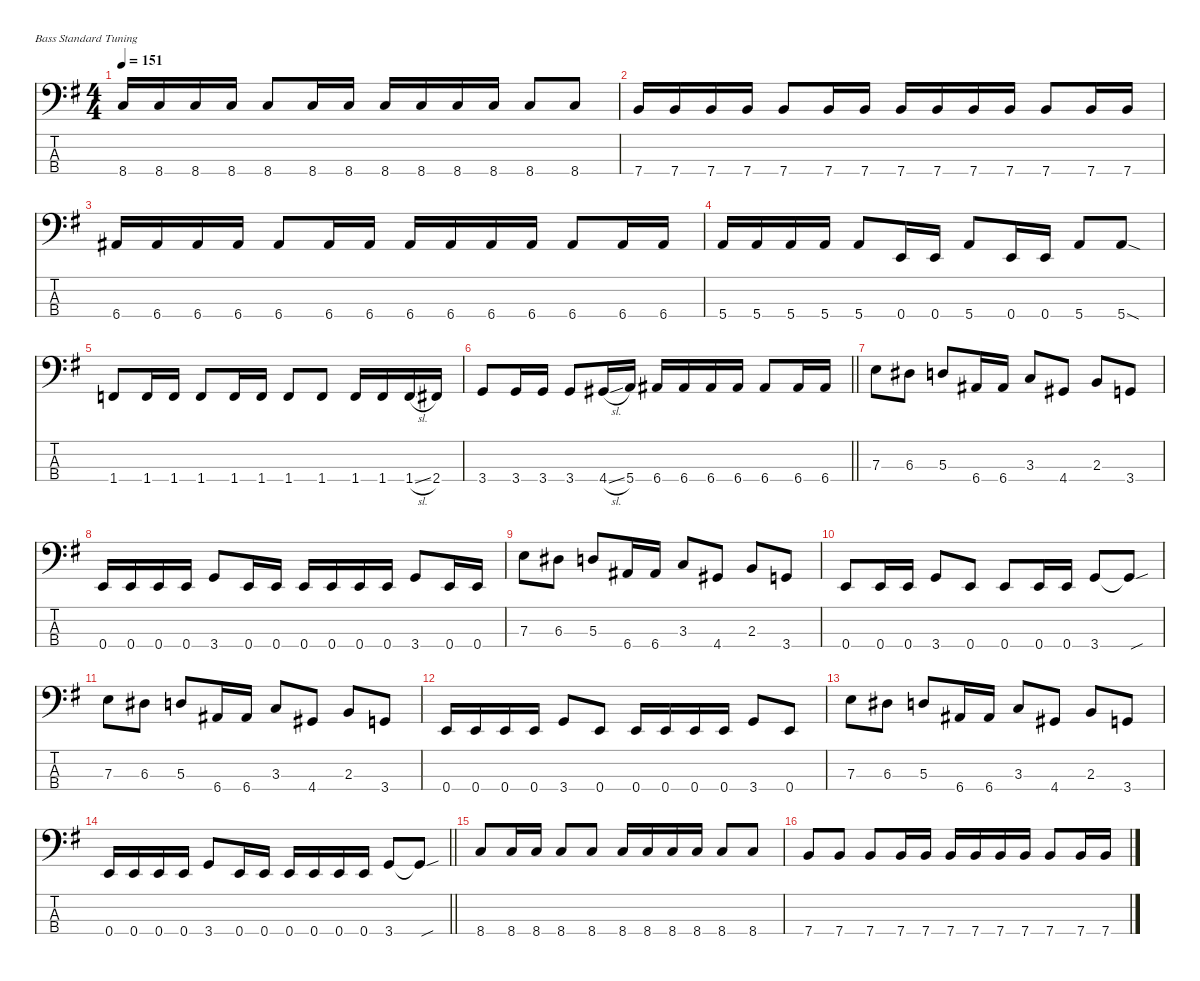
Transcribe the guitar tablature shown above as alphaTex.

\defaultSystemsLayout 4
\hideDynamics
\bracketExtendMode nobrackets
\singleTrackTrackNamePolicy hidden
\multiTrackTrackNamePolicy hidden
\otherSystemsTrackNameOrientation horizontal
\track ("Cliff Burton" "el.bs.") {instrument electricbassfinger}
\staff {score tabs}
\tuning (G2 D2 A1 E1)
\ts (4 4)
\tempo 151
\clef f4
\ks eminor
8.4{acc forcenatural}.16{dy f beam Up} 8.4{acc forcenatural}.16{beam Up} 8.4{acc forcenatural}.16{beam Up} 8.4{acc forcenatural}.16{beam Up} 8.4{acc forcenatural}.8{beam Up} 8.4{acc forcenatural}.16{beam Up} 8.4{acc forcenatural}.16{beam Up} 8.4{acc forcenatural}.16{beam Up} 8.4{acc forcenatural}.16{beam Up} 8.4{acc forcenatural}.16{beam Up} 8.4{acc forcenatural}.16{beam Up} 8.4{acc forcenatural}.8{beam Up} 8.4{acc forcenatural}.8{beam Up} |
7.4{acc forcenatural}.16{beam Up} 7.4{acc forcenatural}.16{beam Up} 7.4{acc forcenatural}.16{beam Up} 7.4{acc forcenatural}.16{beam Up} 7.4{acc forcenatural}.8{beam Up} 7.4{acc forcenatural}.16{beam Up} 7.4{acc forcenatural}.16{beam Up} 7.4{acc forcenatural}.16{beam Up} 7.4{acc forcenatural}.16{beam Up} 7.4{acc forcenatural}.16{beam Up} 7.4{acc forcenatural}.16{beam Up} 7.4{acc forcenatural}.8{beam Up} 7.4{acc forcenatural}.16{beam Up} 7.4{acc forcenatural}.16{beam Up} |
6.4{acc #}.16{beam Up} 6.4{acc #}.16{beam Up} 6.4{acc #}.16{beam Up} 6.4{acc #}.16{beam Up} 6.4{acc #}.8{beam Up} 6.4{acc #}.16{beam Up} 6.4{acc #}.16{beam Up} 6.4{acc #}.16{beam Up} 6.4{acc #}.16{beam Up} 6.4{acc #}.16{beam Up} 6.4{acc #}.16{beam Up} 6.4{acc #}.8{beam Up} 6.4{acc #}.16{beam Up} 6.4{acc #}.16{beam Up} |
5.4{acc forcenatural}.16{beam Up} 5.4{acc forcenatural}.16{beam Up} 5.4{acc forcenatural}.16{beam Up} 5.4{acc forcenatural}.16{beam Up} 5.4{acc forcenatural}.8{beam Up} 0.4{acc forcenatural}.16{beam Up} 0.4{acc forcenatural}.16{beam Up} 5.4{acc forcenatural}.8{beam Up} 0.4{acc forcenatural}.16{beam Up} 0.4{acc forcenatural}.16{beam Up} 5.4{acc forcenatural}.8{beam Up} 5.4{sod acc forcenatural}.8{beam Up} |
1.4{acc forcenatural}.8{beam Up} 1.4{acc forcenatural}.16{beam Up} 1.4{acc forcenatural}.16{beam Up} 1.4{acc forcenatural}.8{beam Up} 1.4{acc forcenatural}.16{beam Up} 1.4{acc forcenatural}.16{beam Up} 1.4{acc forcenatural}.8{beam Up} 1.4{acc forcenatural}.8{beam Up} 1.4{acc forcenatural}.16{beam Up} 1.4{acc forcenatural}.16{beam Up} 1.4{sl acc forcenatural}.16{beam Up} 2.4{acc #}.16{beam Up} |
\barLineRight lightlight
3.4{acc forcenatural}.8{beam Up} 3.4{acc forcenatural}.16{beam Up} 3.4{acc forcenatural}.16{beam Up} 3.4{acc forcenatural}.8{beam Up} 4.4{sl acc #}.16{beam Up} 5.4{acc forcenatural}.16{beam Up} 6.4{acc #}.16{beam Up} 6.4{acc #}.16{beam Up} 6.4{acc #}.16{beam Up} 6.4{acc #}.16{beam Up} 6.4{acc #}.8{beam Up} 6.4{acc #}.16{beam Up} 6.4{acc #}.16{beam Up} |
7.3{acc forcenatural}.8{beam Down} 6.3{acc #}.8{beam Down} 5.3{acc forcenatural}.8{beam Up} 6.4{acc #}.16{beam Up} 6.4{acc #}.16{beam Up} 3.3{acc forcenatural}.8{beam Up} 4.4{acc #}.8{beam Up} 2.3{acc forcenatural}.8{beam Up} 3.4{acc forcenatural}.8{beam Up} |
0.4{acc forcenatural}.16{beam Up} 0.4{acc forcenatural}.16{beam Up} 0.4{acc forcenatural}.16{beam Up} 0.4{acc forcenatural}.16{beam Up} 3.4{acc forcenatural}.8{beam Up} 0.4{acc forcenatural}.16{beam Up} 0.4{acc forcenatural}.16{beam Up} 0.4{acc forcenatural}.16{beam Up} 0.4{acc forcenatural}.16{beam Up} 0.4{acc forcenatural}.16{beam Up} 0.4{acc forcenatural}.16{beam Up} 3.4{acc forcenatural}.8{beam Up} 0.4{acc forcenatural}.16{beam Up} 0.4{acc forcenatural}.16{beam Up} |
7.3{acc forcenatural}.8{beam Down} 6.3{acc #}.8{beam Down} 5.3{acc forcenatural}.8{beam Up} 6.4{acc #}.16{beam Up} 6.4{acc #}.16{beam Up} 3.3{acc forcenatural}.8{beam Up} 4.4{acc #}.8{beam Up} 2.3{acc forcenatural}.8{beam Up} 3.4{acc forcenatural}.8{beam Up} |
0.4{acc forcenatural}.8{beam Up} 0.4{acc forcenatural}.16{beam Up} 0.4{acc forcenatural}.16{beam Up} 3.4{acc forcenatural}.8{beam Up} 0.4{acc forcenatural}.8{beam Up} 0.4{acc forcenatural}.8{beam Up} 0.4{acc forcenatural}.16{beam Up} 0.4{acc forcenatural}.16{beam Up} 3.4{acc forcenatural}.8{beam Up} 3.4{sou t acc forcenatural}.8{beam Up} |
7.3{acc forcenatural}.8{beam Down} 6.3{acc #}.8{beam Down} 5.3{acc forcenatural}.8{beam Up} 6.4{acc #}.16{beam Up} 6.4{acc #}.16{beam Up} 3.3{acc forcenatural}.8{beam Up} 4.4{acc #}.8{beam Up} 2.3{acc forcenatural}.8{beam Up} 3.4{acc forcenatural}.8{beam Up} |
0.4{acc forcenatural}.16{beam Up} 0.4{acc forcenatural}.16{beam Up} 0.4{acc forcenatural}.16{beam Up} 0.4{acc forcenatural}.16{beam Up} 3.4{acc forcenatural}.8{beam Up} 0.4{acc forcenatural}.8{beam Up} 0.4{acc forcenatural}.16{beam Up} 0.4{acc forcenatural}.16{beam Up} 0.4{acc forcenatural}.16{beam Up} 0.4{acc forcenatural}.16{beam Up} 3.4{acc forcenatural}.8{beam Up} 0.4{acc forcenatural}.8{beam Up} |
7.3{acc forcenatural}.8{beam Down} 6.3{acc #}.8{beam Down} 5.3{acc forcenatural}.8{beam Up} 6.4{acc #}.16{beam Up} 6.4{acc #}.16{beam Up} 3.3{acc forcenatural}.8{beam Up} 4.4{acc #}.8{beam Up} 2.3{acc forcenatural}.8{beam Up} 3.4{acc forcenatural}.8{beam Up} |
\barLineRight lightlight
0.4{acc forcenatural}.16{beam Up} 0.4{acc forcenatural}.16{beam Up} 0.4{acc forcenatural}.16{beam Up} 0.4{acc forcenatural}.16{beam Up} 3.4{acc forcenatural}.8{beam Up} 0.4{acc forcenatural}.16{beam Up} 0.4{acc forcenatural}.16{beam Up} 0.4{acc forcenatural}.16{beam Up} 0.4{acc forcenatural}.16{beam Up} 0.4{acc forcenatural}.16{beam Up} 0.4{acc forcenatural}.16{beam Up} 3.4{acc forcenatural}.8{beam Up} 3.4{sou t acc forcenatural}.8{beam Up} |
8.4{acc forcenatural}.8{beam Up} 8.4{acc forcenatural}.16{beam Up} 8.4{acc forcenatural}.16{beam Up} 8.4{acc forcenatural}.8{beam Up} 8.4{acc forcenatural}.8{beam Up} 8.4{acc forcenatural}.16{beam Up} 8.4{acc forcenatural}.16{beam Up} 8.4{acc forcenatural}.16{beam Up} 8.4{acc forcenatural}.16{beam Up} 8.4{acc forcenatural}.8{beam Up} 8.4{acc forcenatural}.8{beam Up} |
7.4{acc forcenatural}.8{beam Up} 7.4{acc forcenatural}.8{beam Up} 7.4{acc forcenatural}.8{beam Up} 7.4{acc forcenatural}.16{beam Up} 7.4{acc forcenatural}.16{beam Up} 7.4{acc forcenatural}.16{beam Up} 7.4{acc forcenatural}.16{beam Up} 7.4{acc forcenatural}.16{beam Up} 7.4{acc forcenatural}.16{beam Up} 7.4{acc forcenatural}.8{beam Up} 7.4{acc forcenatural}.16{beam Up} 7.4{acc forcenatural}.16{beam Up}
